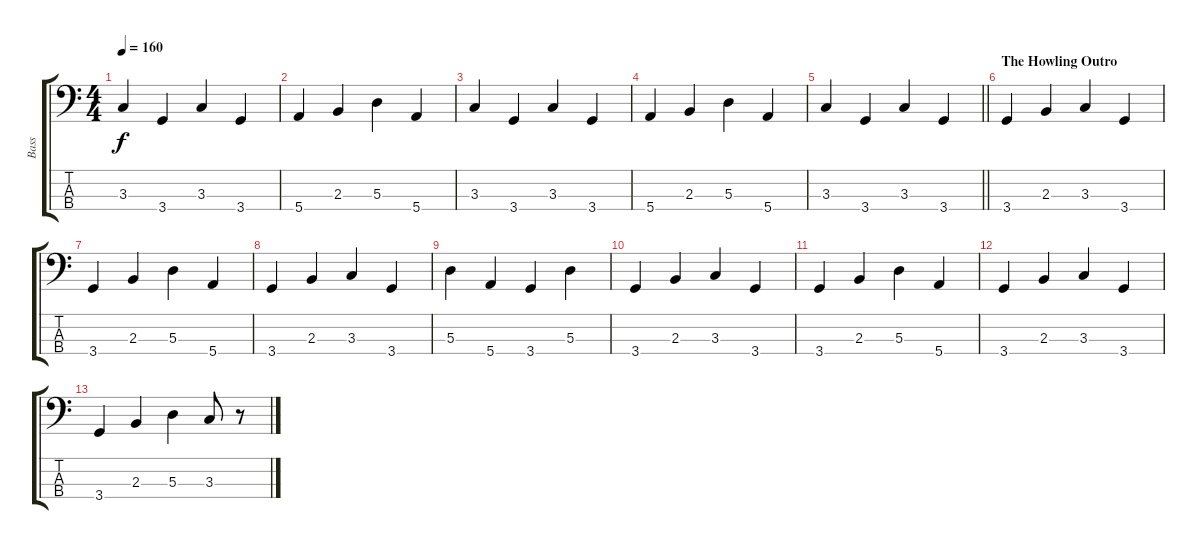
\track ("Bass" "Bass") {instrument electricbassfinger}
\staff {score tabs}
\tuning (G2 D2 A1 E1) {hide}
\ts (4 4)
\tempo 160
\clef f4
\ks c
3.3.4{dy f} 3.4.4 3.3.4 3.4.4 |
5.4.4 2.3.4 5.3.4 5.4.4 |
3.3.4 3.4.4 3.3.4 3.4.4 |
5.4.4 2.3.4 5.3.4 5.4.4 |
\barLineRight lightlight
3.3.4 3.4.4 3.3.4 3.4.4 |
\section ("" "The Howling Outro")
3.4.4 2.3.4 3.3.4 3.4.4 |
3.4.4 2.3.4 5.3.4 5.4.4 |
3.4.4 2.3.4 3.3.4 3.4.4 |
5.3.4 5.4.4 3.4.4 5.3.4 |
3.4.4 2.3.4 3.3.4 3.4.4 |
3.4.4 2.3.4 5.3.4 5.4.4 |
3.4.4 2.3.4 3.3.4 3.4.4 |
3.4.4 2.3.4 5.3.4 3.3.8 r.8
